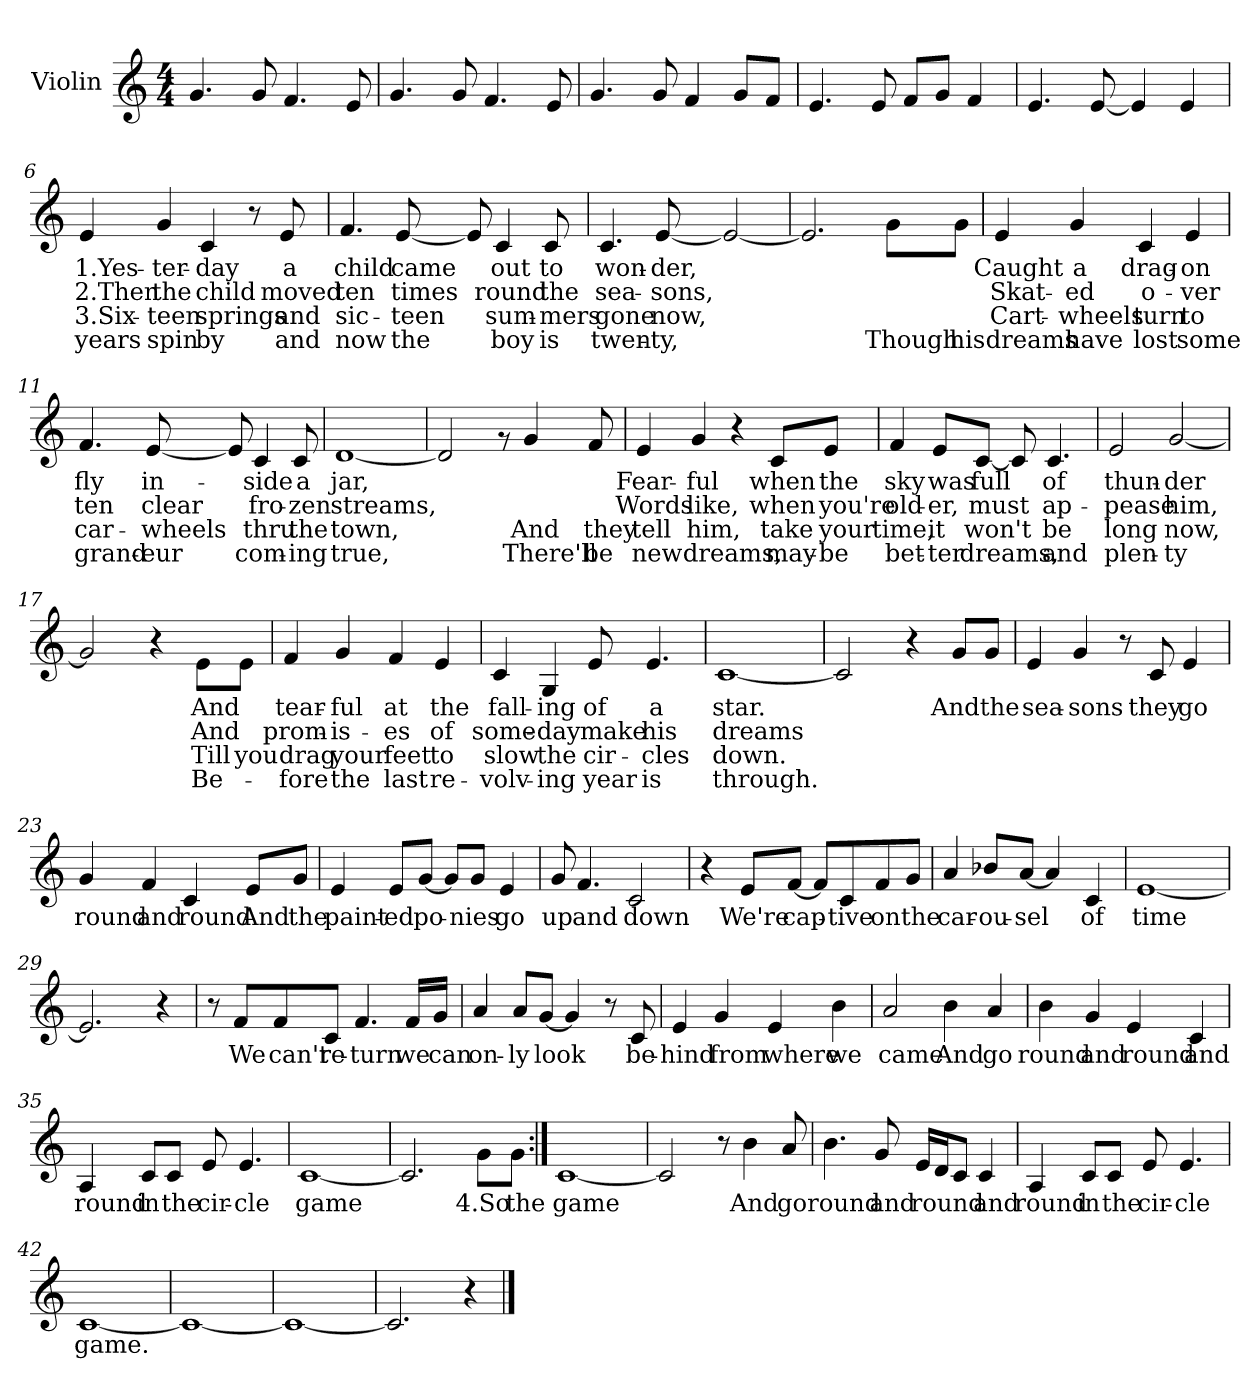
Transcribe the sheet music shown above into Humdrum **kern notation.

**kern	**text	**text	**text	**text
*part1	*part1	*part1	*part1	*part1
*staff1	*staff1	*staff1	*staff1	*staff1
*I"Violin	*	*	*	*
*I'Vln	*	*	*	*
*clefG2	*	*	*	*
*M4/4	*	*	*	*
=1	=1	=1	=1	=1
4.g/	.	.	.	.
8g/	.	.	.	.
4.f/	.	.	.	.
8e/	.	.	.	.
=2	=2	=2	=2	=2
4.g/	.	.	.	.
8g/	.	.	.	.
4.f/	.	.	.	.
8e/	.	.	.	.
=3	=3	=3	=3	=3
4.g/	.	.	.	.
8g/	.	.	.	.
4f/	.	.	.	.
8g/L	.	.	.	.
8f/J	.	.	.	.
=4	=4	=4	=4	=4
4.e/	.	.	.	.
8e/	.	.	.	.
8f/L	.	.	.	.
8g/J	.	.	.	.
4f/	.	.	.	.
=5	=5	=5	=5	=5
4.e/	.	.	.	.
[8e/	.	.	.	.
4e/]	.	.	.	.
4e/	.	.	.	.
!!LO:LB:g=z
=6	=6	=6	=6	=6
4e/	1.Yes-	2.Then	3.Six-	years
4g/	-ter-	the	-teen	spin
4c/	-day	child	springs	by
8r	.	.	.	.
8e/	a	moved	and	and
=7	=7	=7	=7	=7
4.f/	child	ten	sic-	now
[8e/	came	times	-teen	the
8e/]	.	.	.	.
4c/	out	round	sum-	boy
8c/	to	the	-mers	is
=8	=8	=8	=8	=8
4.c/	won-	sea-	gone	twen-
[8e/	-der,	-sons,	now,	-ty,
2e/_	.	.	.	.
=9	=9	=9	=9	=9
2.e/]	.	.	.	.
8g\L	.	.	.	Though
8g\J	.	.	.	his
!!LO:LB:g=z
=10	=10	=10	=10	=10
4e/	Caught	Skat-	Cart-	dreams
4g/	a	-ed	-wheels	have
4c/	drag-	o-	turn	lost
4e/	-on	-ver	to	some
=11	=11	=11	=11	=11
4.f/	fly	ten	car-	grand-
[8e/	in-	clear	-wheels	-eur
8e/]	.	.	.	.
4c/	-side	fro-	thru	com-
8c/	a	-zen	the	-ing
=12	=12	=12	=12	=12
[1d	jar,	streams,	town,	true,
=13	=13	=13	=13	=13
2d/]	.	.	.	.
8rg	.	.	.	.
4g/	.	.	And	There'll
8f/	.	.	they	be
!!LO:LB:g=z
=14	=14	=14	=14	=14
4e/	Fear-	Words	tell	new
4g/	-ful	like,	him,	dreams,
4r	.	.	.	.
8c/L	when	when	take	may-
8e/J	the	you're	your	-be
=15	=15	=15	=15	=15
4f/	sky	old-	time,	bet-
8e/L	was	-er,	it	-ter
[8c/J	full	must	won't	dreams,
8c/]	.	.	.	.
4.c/	of	ap-	be	and
=16	=16	=16	=16	=16
2e/	thun-	-pease	long	plen-
[2g/	-der	him,	now,	-ty
=17	=17	=17	=17	=17
2g/]	.	.	.	.
4r	.	.	.	.
8e\L	And	And	Till	Be-
8e\J	.	.	you	.
!!LO:LB:g=z
=18	=18	=18	=18	=18
4f/	tear-	prom-	drag	-fore
4g/	-ful	-is-	your	the
4f/	at	-es	feet	last
4e/	the	of	to	re-
=19	=19	=19	=19	=19
4c/	fall-	some-	slow	-volv-
4G/	-ing	-day	the	-ing
8e/	of	make	cir-	year
4.e/	a	his	-cles	is
=20	=20	=20	=20	=20
[1c	star.	dreams	down.	through.
=21	=21	=21	=21	=21
2c/]	.	.	.	.
4r	.	.	.	.
8g/L	And	.	.	.
8g/J	the	.	.	.
=22	=22	=22	=22	=22
4e/	sea-	.	.	.
4g/	-sons	.	.	.
8r	.	.	.	.
8c/	they	.	.	.
4e/	go	.	.	.
!!LO:LB:g=z
=23	=23	=23	=23	=23
4g/	round	.	.	.
4f/	and	.	.	.
4c/	round	.	.	.
8e/L	And	.	.	.
8g/J	the	.	.	.
=24	=24	=24	=24	=24
4e/	paint-	.	.	.
8e/L	-ed	.	.	.
[8g/J	po-	.	.	.
8g/L]	.	.	.	.
8g/J	-nies	.	.	.
4e/	go	.	.	.
=25	=25	=25	=25	=25
8g/	up	.	.	.
4.f/	and	.	.	.
2c/	down	.	.	.
=26	=26	=26	=26	=26
4r	.	.	.	.
8e/L	We're	.	.	.
[8f/J	cap-	.	.	.
8f/L]	.	.	.	.
8c/	-tive	.	.	.
8f/	on	.	.	.
8g/J	the	.	.	.
!!LO:LB:g=z
=27	=27	=27	=27	=27
4a/	car-	.	.	.
8b-X/L	-ou-	.	.	.
[8a/J	-sel	.	.	.
4a/]	.	.	.	.
4c/	of	.	.	.
=28	=28	=28	=28	=28
[1e	time	.	.	.
=29	=29	=29	=29	=29
2.e/]	.	.	.	.
4r	.	.	.	.
=30	=30	=30	=30	=30
8r	.	.	.	.
8f/L	We	.	.	.
8f/	can't	.	.	.
8c/J	re-	.	.	.
4.f/	-turn	.	.	.
16f/LL	we	.	.	.
16g/JJ	can	.	.	.
=31	=31	=31	=31	=31
4a/	on-	.	.	.
8a/L	-ly	.	.	.
[8g/J	look	.	.	.
4g/]	.	.	.	.
8r	.	.	.	.
8c/	be-	.	.	.
=32	=32	=32	=32	=32
4e/	-hind	.	.	.
4g/	from	.	.	.
4e/	where	.	.	.
4b\	we	.	.	.
!!LO:LB:g=z
=33	=33	=33	=33	=33
2a/	came	.	.	.
4b\	And	.	.	.
4a/	go	.	.	.
=34	=34	=34	=34	=34
4b\	round	.	.	.
4g/	and	.	.	.
4e/	round	.	.	.
4c/	and	.	.	.
=35	=35	=35	=35	=35
4A/	round	.	.	.
8c/L	in	.	.	.
8c/J	the	.	.	.
8e/	cir-	.	.	.
4.e/	-cle	.	.	.
=36	=36	=36	=36	=36
[1c	game	.	.	.
=37	=37	=37	=37	=37
2.c/]	.	.	.	.
8g\L	4.So	.	.	.
8g\J	the	.	.	.
=38:|!	=38:|!	=38:|!	=38:|!	=38:|!
[1c	game	.	.	.
=39	=39	=39	=39	=39
2c/]	.	.	.	.
8r	.	.	.	.
4b\	And	.	.	.
8a/	go	.	.	.
!!LO:LB:g=z
=40	=40	=40	=40	=40
4.b\	round	.	.	.
8g/	and	.	.	.
16e/LL	round	.	.	.
16d/J	.	.	.	.
8c/J	.	.	.	.
4c/	and	.	.	.
=41	=41	=41	=41	=41
4A/	round	.	.	.
8c/L	in	.	.	.
8c/J	the	.	.	.
8e/	cir-	.	.	.
4.e/	-cle	.	.	.
=42	=42	=42	=42	=42
[1c	game.	.	.	.
=43	=43	=43	=43	=43
1c_	.	.	.	.
=44	=44	=44	=44	=44
1c_	.	.	.	.
=45	=45	=45	=45	=45
2.c/]	.	.	.	.
4r	.	.	.	.
==	==	==	==	==
*-	*-	*-	*-	*-
